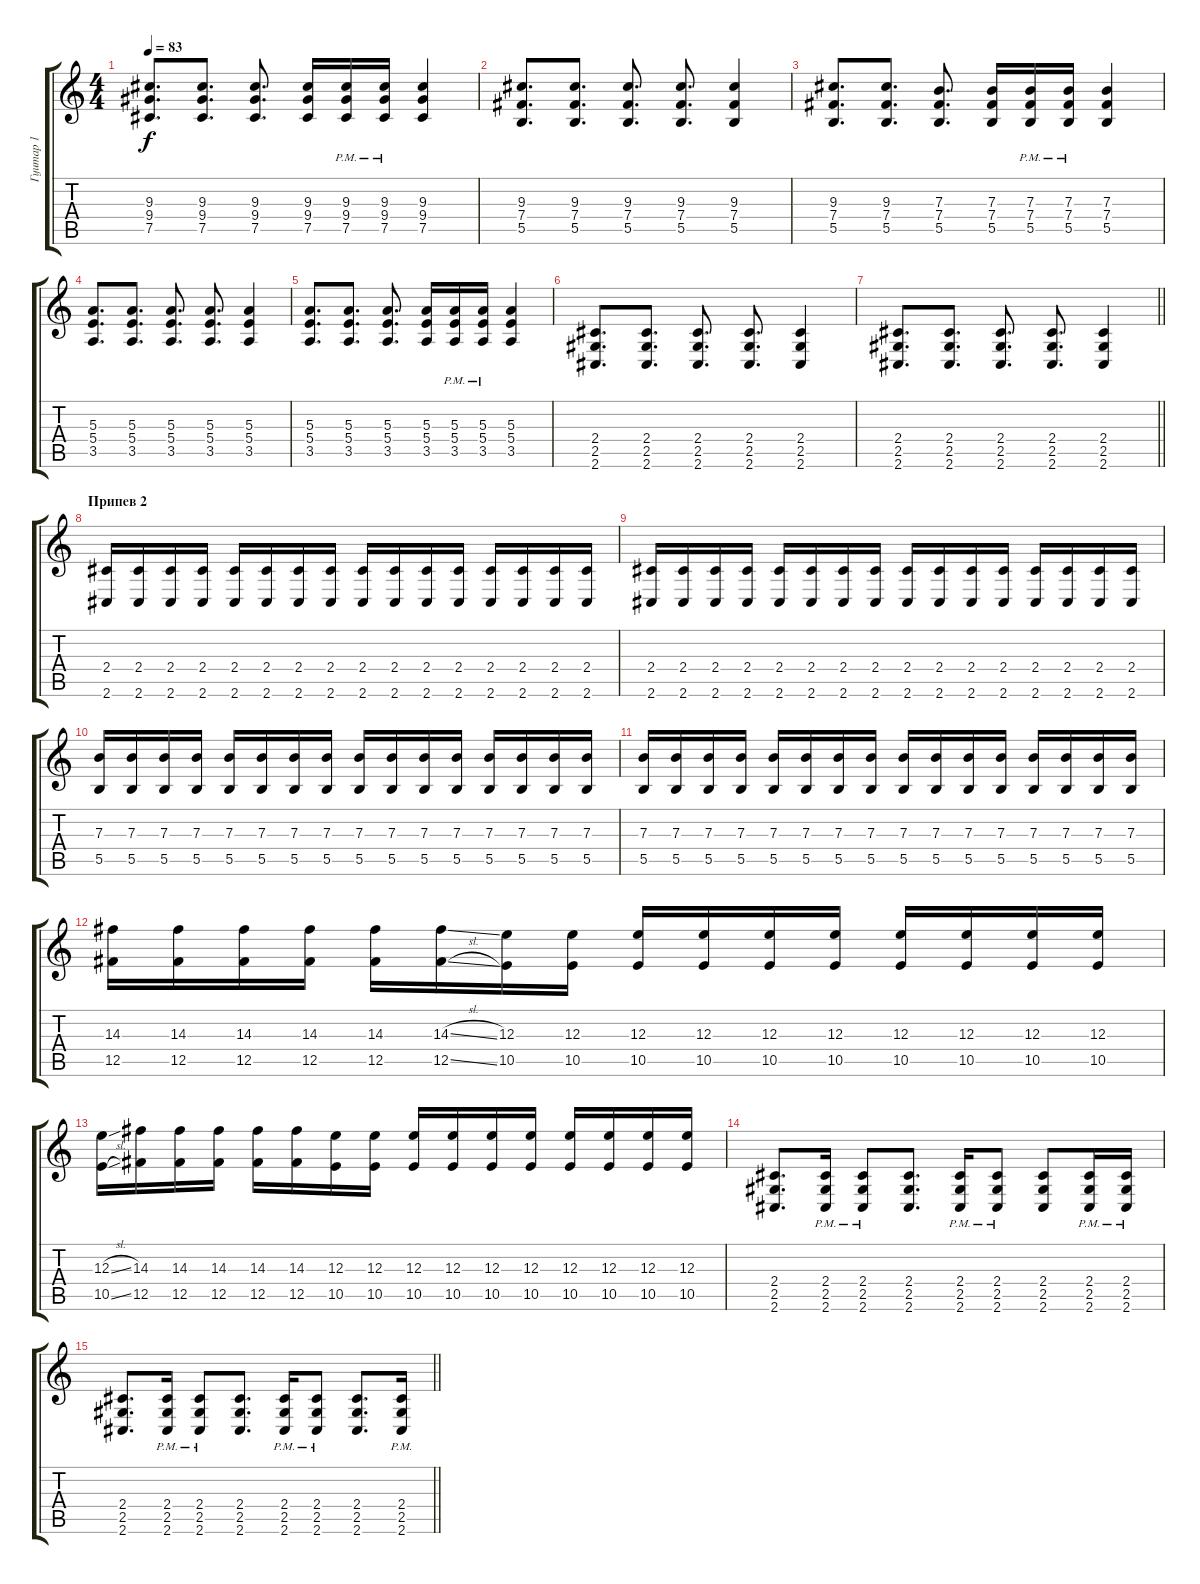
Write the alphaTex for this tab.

\track ("Гуитар 1" "Гуитар 1") {instrument acousticguitarsteel}
\staff {score tabs}
\tuning (Db4 Ab3 E3 B2 Gb2 B1) {hide}
\ts (4 4)
\tempo 83
\clef g2
\ks c
(9.3 9.4 7.5).8{d dy f volume 14 instrument distortionguitar} (9.3 9.4 7.5).8{d} (9.3 9.4 7.5).8{d} (9.3 9.4 7.5).16 (9.3{pm} 9.4{pm} 7.5{pm}).16 (9.3{pm} 9.4{pm} 7.5{pm}).16 (9.3 9.4 7.5).4 |
(9.3 7.4 5.5).8{d volume 14 instrument distortionguitar} (9.3 7.4 5.5).8{d} (9.3 7.4 5.5).8{d} (9.3 7.4 5.5).8{d} (9.3 7.4 5.5).4 |
(9.3 7.4 5.5).8{d volume 14 instrument distortionguitar} (9.3 7.4 5.5).8{d} (7.3 7.4 5.5).8{d} (7.3 7.4 5.5).16 (7.3{pm} 7.4{pm} 5.5{pm}).16 (7.3{pm} 7.4{pm} 5.5{pm}).16 (7.3 7.4 5.5).4 |
(5.3 5.4 3.5).8{d volume 14 instrument distortionguitar} (5.3 5.4 3.5).8{d} (5.3 5.4 3.5).8{d} (5.3 5.4 3.5).8{d} (5.3 5.4 3.5).4 |
(5.3 5.4 3.5).8{d volume 14 instrument distortionguitar} (5.3 5.4 3.5).8{d} (5.3 5.4 3.5).8{d} (5.3 5.4 3.5).16 (5.3{pm} 5.4{pm} 3.5{pm}).16 (5.3{pm} 5.4{pm} 3.5{pm}).16 (5.3 5.4 3.5).4 |
(2.4 2.5 2.6).8{d} (2.4 2.5 2.6).8{d} (2.4 2.5 2.6).8{d} (2.4 2.5 2.6).8{d} (2.4 2.5 2.6).4 |
\barLineRight lightlight
(2.4 2.5 2.6).8{d} (2.4 2.5 2.6).8{d} (2.4 2.5 2.6).8{d} (2.4 2.5 2.6).8{d} (2.4 2.5 2.6).4 |
\section ("" "Припев 2")
(2.4 2.6).16 (2.4 2.6).16 (2.4 2.6).16 (2.4 2.6).16 (2.4 2.6).16 (2.4 2.6).16 (2.4 2.6).16 (2.4 2.6).16 (2.4 2.6).16 (2.4 2.6).16 (2.4 2.6).16 (2.4 2.6).16 (2.4 2.6).16 (2.4 2.6).16 (2.4 2.6).16 (2.4 2.6).16 |
(2.4 2.6).16 (2.4 2.6).16 (2.4 2.6).16 (2.4 2.6).16 (2.4 2.6).16 (2.4 2.6).16 (2.4 2.6).16 (2.4 2.6).16 (2.4 2.6).16 (2.4 2.6).16 (2.4 2.6).16 (2.4 2.6).16 (2.4 2.6).16 (2.4 2.6).16 (2.4 2.6).16 (2.4 2.6).16 |
(7.3 5.5).16 (7.3 5.5).16 (7.3 5.5).16 (7.3 5.5).16 (7.3 5.5).16 (7.3 5.5).16 (7.3 5.5).16 (7.3 5.5).16 (7.3 5.5).16 (7.3 5.5).16 (7.3 5.5).16 (7.3 5.5).16 (7.3 5.5).16 (7.3 5.5).16 (7.3 5.5).16 (7.3 5.5).16 |
(7.3 5.5).16 (7.3 5.5).16 (7.3 5.5).16 (7.3 5.5).16 (7.3 5.5).16 (7.3 5.5).16 (7.3 5.5).16 (7.3 5.5).16 (7.3 5.5).16 (7.3 5.5).16 (7.3 5.5).16 (7.3 5.5).16 (7.3 5.5).16 (7.3 5.5).16 (7.3 5.5).16 (7.3 5.5).16 |
(14.3 12.5).16 (14.3 12.5).16 (14.3 12.5).16 (14.3 12.5).16 (14.3 12.5).16 (14.3{sl} 12.5{sl}).16 (12.3 10.5).16 (12.3 10.5).16 (12.3 10.5).16 (12.3 10.5).16 (12.3 10.5).16 (12.3 10.5).16 (12.3 10.5).16 (12.3 10.5).16 (12.3 10.5).16 (12.3 10.5).16 |
(12.3{sl} 10.5{sl}).16 (14.3 12.5).16 (14.3 12.5).16 (14.3 12.5).16 (14.3 12.5).16 (14.3 12.5).16 (12.3 10.5).16 (12.3 10.5).16 (12.3 10.5).16 (12.3 10.5).16 (12.3 10.5).16 (12.3 10.5).16 (12.3 10.5).16 (12.3 10.5).16 (12.3 10.5).16 (12.3 10.5).16 |
(2.4 2.5 2.6).8{d} (2.4{pm} 2.5{pm} 2.6{pm}).16 (2.4{pm} 2.5{pm} 2.6{pm}).8 (2.4 2.5 2.6).8{d} (2.4{pm} 2.5{pm} 2.6{pm}).16 (2.4{pm} 2.5{pm} 2.6{pm}).8 (2.4 2.5 2.6).8 (2.4{pm} 2.5{pm} 2.6{pm}).16 (2.4{pm} 2.5{pm} 2.6{pm}).16 |
\barLineRight lightlight
(2.4 2.5 2.6).8{d} (2.4{pm} 2.5{pm} 2.6{pm}).16 (2.4{pm} 2.5{pm} 2.6{pm}).8 (2.4 2.5 2.6).8{d} (2.4{pm} 2.5{pm} 2.6{pm}).16 (2.4{pm} 2.5{pm} 2.6{pm}).8 (2.4 2.5 2.6).8{d} (2.4{pm} 2.5{pm} 2.6{pm}).16
